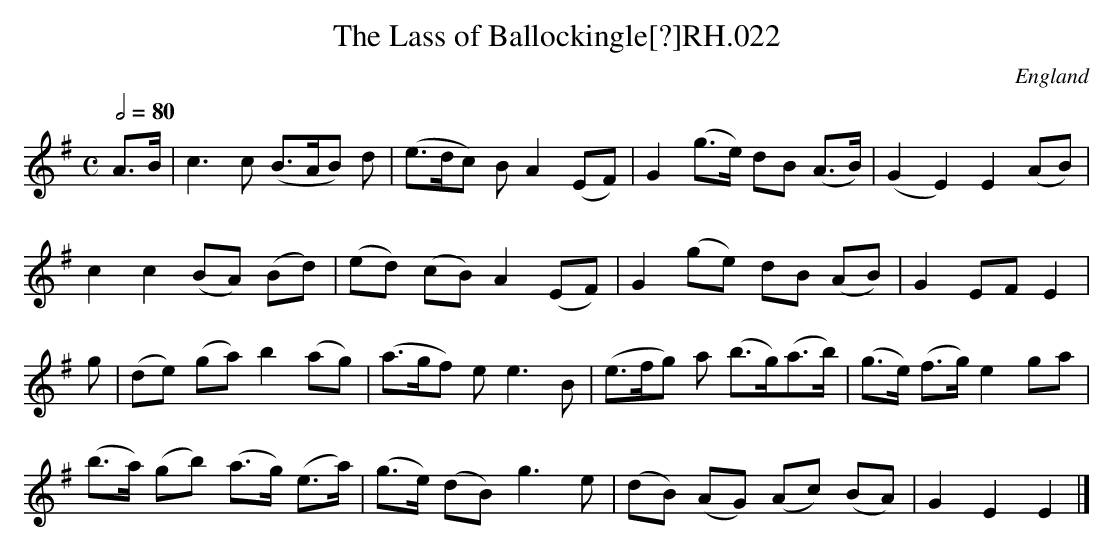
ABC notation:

X:1
T:Lass of Ballockingle[?]RH.022, The
O:England
M:C
L:1/8
Q:2/4=80
K:G
A>B|c3c (B>AB) d|(e>dc) BA2(EF)|\
G2(g>e) dB (A>B)|(G2E2)E2(AB)|
c2c2(BA) (Bd)|(ed) (cB)A2(EF)|\
G2(ge) dB (AB)|G2EF E2|
g|(de) (ga)b2(ag)|(a>gf) ee3B|\
(e>fg) a (b>g)(a>b)|(g>e) (f>g)e2ga|
(b>a) (gb) (a>g) (e>a)|(g>e) (dB)g3e|\
(dB) (AG) (Ac) (BA)|G2E2 E2|]
